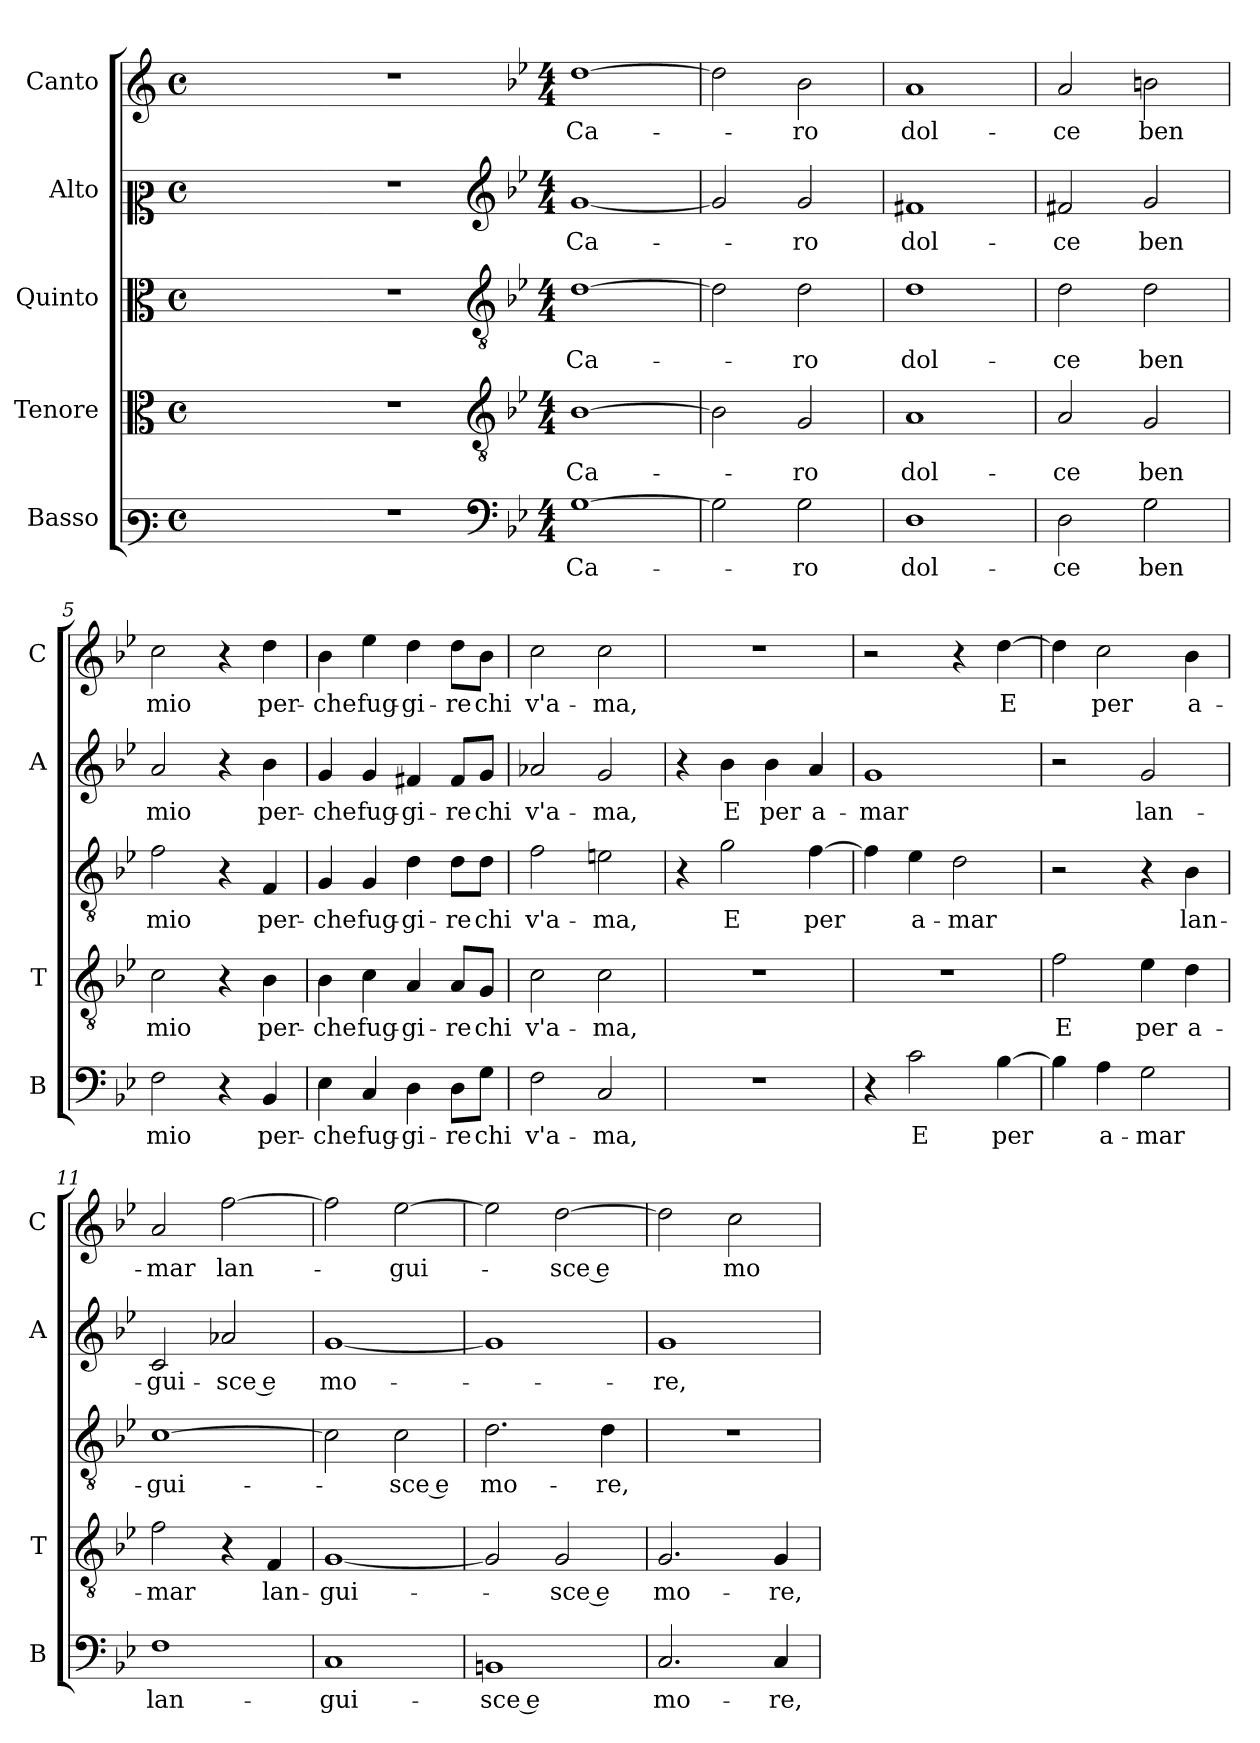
**kern	**text	**kern	**text	**kern	**text	**kern	**text	**kern	**text
*part5	*part5	*part4	*part4	*part3	*part3	*part2	*part2	*part1	*part1
*staff5	*staff5	*staff4	*staff4	*staff3	*staff3	*staff2	*staff2	*staff1	*staff1
*I"Basso	*	*I"Tenore	*	*I"Quinto	*	*I"Alto	*	*I"Canto	*
*I'B	*	*I'T	*	*	*	*I'A	*	*I'C	*
*clefF3	*	*clefC3	*	*clefC3	*	*clefC2	*	*clefG2	*
*k[]	*	*k[]	*	*k[]	*	*k[]	*	*k[]	*
*C:	*	*C:	*	*C:	*	*C:	*	*C:	*
*M4/4	*	*M4/4	*	*M4/4	*	*M4/4	*	*M4/4	*
*met(c)	*	*met(c)	*	*met(c)	*	*met(c)	*	*met(c)	*
=	=	=	=	=	=	=	=	=	=
1ryy	.	1ryy	.	1ryy	.	1ryy	.	1ryy	.
=1X-	=1X-	=1X-	=1X-	=1X-	=1X-	=1X-	=1X-	=1X-	=1X-
1r	.	1r	.	1r	.	1r	.	1r	.
=1-	=1-	=1-	=1-	=1-	=1-	=1-	=1-	=1-	=1-
*clefF4	*	*clefGv2	*	*clefGv2	*	*clefG2	*	*	*
*k[b-e-]	*	*k[b-e-]	*	*k[b-e-]	*	*k[b-e-]	*	*k[b-e-]	*
*B-:	*	*B-:	*	*B-:	*	*B-:	*	*B-:	*
*M4/4	*	*M4/4	*	*M4/4	*	*M4/4	*	*M4/4	*
!	!LO:LY:b	!	!LO:LY:b	!	!LO:LY:b	!	!LO:LY:b	!	!LO:LY:b
[1G	Ca-	[1B-	Ca-	[1d	Ca-	[1g	Ca-	[1dd	Ca-
=2	=2	=2	=2	=2	=2	=2	=2	=2	=2
2G\]	.	2B-\]	.	2d\]	.	2g/]	.	2dd\]	.
!	!LO:LY:b	!	!LO:LY:b	!	!LO:LY:b	!	!LO:LY:b	!	!LO:LY:b
2G\	-ro	2G/	-ro	2d\	-ro	2g/	-ro	2b-\	-ro
=3	=3	=3	=3	=3	=3	=3	=3	=3	=3
!	!LO:LY:b	!	!LO:LY:b	!	!LO:LY:b	!	!LO:LY:b	!	!LO:LY:b
1D	dol-	1A	dol-	1d	dol-	1f#X	dol-	1a	dol-
=4	=4	=4	=4	=4	=4	=4	=4	=4	=4
!	!LO:LY:b	!	!LO:LY:b	!	!LO:LY:b	!	!LO:LY:b	!	!LO:LY:b
2D\	-ce	2A/	-ce	2d\	-ce	2f#X/	-ce	2a/	-ce
!	!LO:LY:b	!	!LO:LY:b	!	!LO:LY:b	!	!LO:LY:b	!	!LO:LY:b
2G\	ben	2G/	ben	2d\	ben	2g/	ben	2bn\	ben
=5	=5	=5	=5	=5	=5	=5	=5	=5	=5
!	!LO:LY:b	!	!LO:LY:b	!	!LO:LY:b	!	!LO:LY:b	!	!LO:LY:b
2F\	mio	2c\	mio	2f\	mio	2a/	mio	2cc\	mio
4r	.	4r	.	4r	.	4r	.	4r	.
!	!LO:LY:b	!	!LO:LY:b	!	!LO:LY:b	!	!LO:LY:b	!	!LO:LY:b
4BB-/	per-	4B-\	per-	4F/	per-	4b-\	per-	4dd\	per-
=6	=6	=6	=6	=6	=6	=6	=6	=6	=6
!	!LO:LY:b	!	!LO:LY:b	!	!LO:LY:b	!	!LO:LY:b	!	!LO:LY:b
4E-\	-che	4B-\	-che	4G/	-che	4g/	-che	4b-\	-che
!	!LO:LY:b	!	!LO:LY:b	!	!LO:LY:b	!	!LO:LY:b	!	!LO:LY:b
4C/	fug-	4c\	fug-	4G/	fug-	4g/	fug-	4ee-\	fug-
!	!LO:LY:b	!	!LO:LY:b	!	!LO:LY:b	!	!LO:LY:b	!	!LO:LY:b
4D\	-gi-	4A/	-gi-	4d\	-gi-	4f#X/	-gi-	4dd\	-gi-
!	!LO:LY:b	!	!LO:LY:b	!	!LO:LY:b	!	!LO:LY:b	!	!LO:LY:b
8D\L	-re	8A/L	-re	8d\L	-re	8f#/L	-re	8dd\L	-re
!	!LO:LY:b	!	!LO:LY:b	!	!LO:LY:b	!	!LO:LY:b	!	!LO:LY:b
8G\J	chi	8G/J	chi	8d\J	chi	8g/J	chi	8b-\J	chi
=7	=7	=7	=7	=7	=7	=7	=7	=7	=7
!	!LO:LY:b	!	!LO:LY:b	!	!LO:LY:b	!	!LO:LY:b	!	!LO:LY:b
2F\	v'a-	2c\	v'a-	2f\	v'a-	2a-X/	v'a-	2cc\	v'a-
!	!LO:LY:b	!	!LO:LY:b	!	!LO:LY:b	!	!LO:LY:b	!	!LO:LY:b
2C/	-ma,	2c\	-ma,	2en\	-ma,	2g/	-ma,	2cc\	-ma,
!!LO:LB:g=z
=8	=8	=8	=8	=8	=8	=8	=8	=8	=8
1r	.	1r	.	4r	.	4r	.	1r	.
!	!	!	!	!	!LO:LY:b	!	!LO:LY:b	!	!
.	.	.	.	2g\	E	4b-\	E	.	.
!	!	!	!	!	!	!	!LO:LY:b	!	!
.	.	.	.	.	.	4b-\	per	.	.
!	!	!	!	!	!LO:LY:b	!	!LO:LY:b	!	!
.	.	.	.	[4f\	per	4a/	a-	.	.
=9	=9	=9	=9	=9	=9	=9	=9	=9	=9
!	!	!	!	!	!	!	!LO:LY:b	!	!
4r	.	1r	.	4f\]	.	1g	-mar	2r	.
!	!LO:LY:b	!	!	!	!LO:LY:b	!	!	!	!
2c\	E	.	.	4e-\	a-	.	.	.	.
!	!	!	!	!	!LO:LY:b	!	!	!	!
.	.	.	.	2d\	-mar	.	.	4r	.
!	!LO:LY:b	!	!	!	!	!	!	!	!LO:LY:b
[4B-\	per	.	.	.	.	.	.	[4dd\	E
=10	=10	=10	=10	=10	=10	=10	=10	=10	=10
!	!	!	!LO:LY:b	!	!	!	!	!	!
4B-\]	.	2f\	E	2r	.	2r	.	4dd\]	.
!	!LO:LY:b	!	!	!	!	!	!	!	!LO:LY:b
4A\	a-	.	.	.	.	.	.	2cc\	per
!	!LO:LY:b	!	!LO:LY:b	!	!	!	!LO:LY:b	!	!
2G\	-mar	4e-\	per	4r	.	2g/	lan-	.	.
!	!	!	!LO:LY:b	!	!LO:LY:b	!	!	!	!LO:LY:b
.	.	4d\	a-	4B-\	lan-	.	.	4b-\	a-
=11	=11	=11	=11	=11	=11	=11	=11	=11	=11
!	!LO:LY:b	!	!LO:LY:b	!	!LO:LY:b	!	!LO:LY:b	!	!LO:LY:b
1F	lan-	2f\	-mar	[1c	-gui-	2c/	-gui-	2a/	-mar
!	!	!	!	!	!	!	!LO:LY:b	!	!LO:LY:b
.	.	4r	.	.	.	2a-X/	-sce e	[2ff\	lan-
!	!	!	!LO:LY:b	!	!	!	!	!	!
.	.	4F/	lan-	.	.	.	.	.	.
=12	=12	=12	=12	=12	=12	=12	=12	=12	=12
!	!LO:LY:b	!	!LO:LY:b	!	!	!	!LO:LY:b	!	!
1C	-gui-	[1G	-gui-	2c\]	.	[1g	mo-	2ff\]	.
!	!	!	!	!	!LO:LY:b	!	!	!	!LO:LY:b
.	.	.	.	2c\	-sce e	.	.	[2ee-\	-gui-
=13	=13	=13	=13	=13	=13	=13	=13	=13	=13
!	!LO:LY:b	!	!	!	!LO:LY:b	!	!	!	!
1BBn	-sce e	2G/]	.	2.d\	mo-	1g]	.	2ee-\]	.
!	!	!	!LO:LY:b	!	!	!	!	!	!LO:LY:b
.	.	2G/	-sce e	.	.	.	.	[2dd\	-sce e
!	!	!	!	!	!LO:LY:b	!	!	!	!
.	.	.	.	4d\	-re,	.	.	.	.
=14	=14	=14	=14	=14	=14	=14	=14	=14	=14
!	!LO:LY:b	!	!LO:LY:b	!	!	!	!LO:LY:b	!	!
2.C/	mo-	2.G/	mo-	1r	.	1g	-re,	2dd\]	.
!	!	!	!	!	!	!	!	!	!LO:LY:b
.	.	.	.	.	.	.	.	2cc\	mo-
!	!LO:LY:b	!	!LO:LY:b	!	!	!	!	!	!
4C/	-re,	4G/	-re,	.	.	.	.	.	.
=	=	=	=	=	=	=	=	=	=
*-	*-	*-	*-	*-	*-	*-	*-	*-	*-
